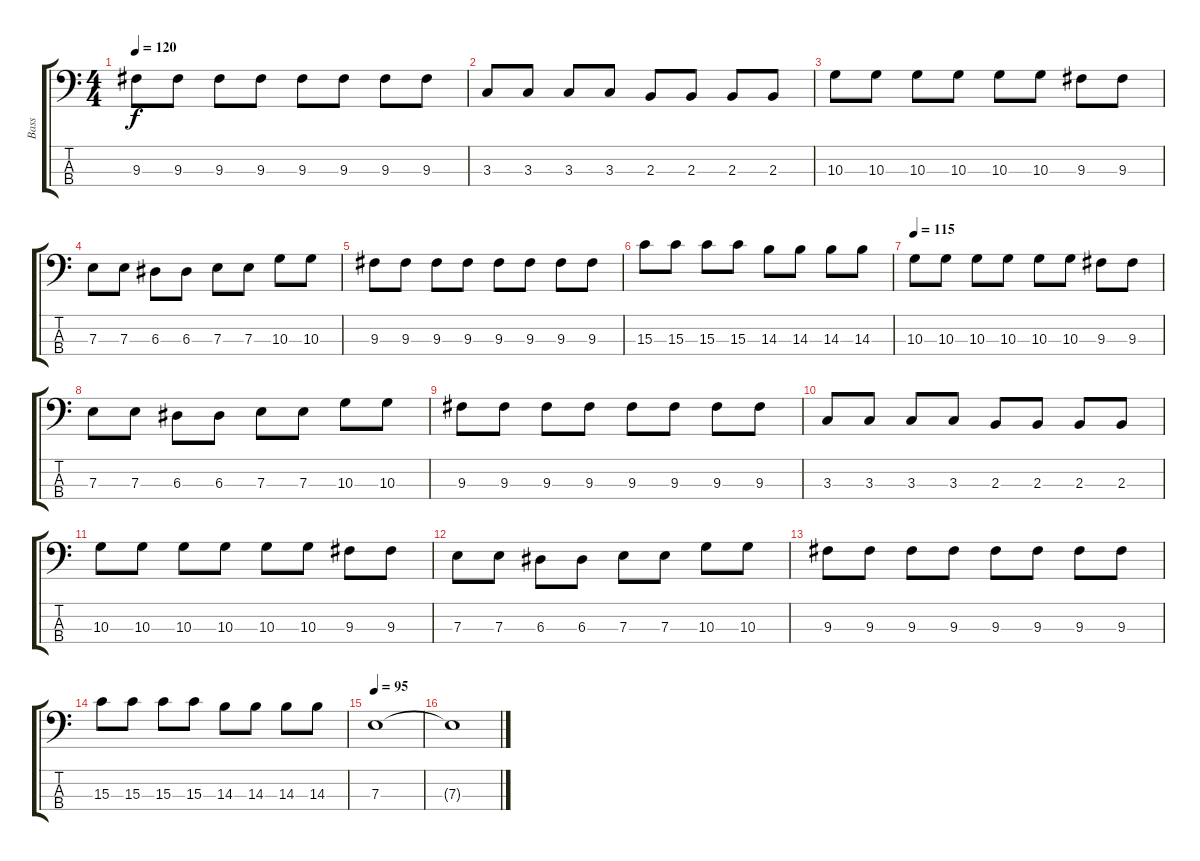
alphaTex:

\track ("Bass" "Bass") {instrument electricbasspick}
\staff {score tabs}
\tuning (G2 D2 A1 E1) {hide}
\ts (4 4)
\tempo 120
\clef f4
\ks c
9.3.8{dy f} 9.3.8 9.3.8 9.3.8 9.3.8 9.3.8 9.3.8 9.3.8 |
3.3.8 3.3.8 3.3.8 3.3.8 2.3.8 2.3.8 2.3.8 2.3.8 |
10.3.8 10.3.8 10.3.8 10.3.8 10.3.8 10.3.8 9.3.8 9.3.8 |
7.3.8 7.3.8 6.3.8 6.3.8 7.3.8 7.3.8 10.3.8 10.3.8 |
9.3.8 9.3.8 9.3.8 9.3.8 9.3.8 9.3.8 9.3.8 9.3.8 |
15.3.8 15.3.8 15.3.8 15.3.8 14.3.8 14.3.8 14.3.8 14.3.8 |
\tempo 115
10.3.8 10.3.8 10.3.8 10.3.8 10.3.8 10.3.8 9.3.8 9.3.8 |
7.3.8 7.3.8 6.3.8 6.3.8 7.3.8 7.3.8 10.3.8 10.3.8 |
9.3.8 9.3.8 9.3.8 9.3.8 9.3.8 9.3.8 9.3.8 9.3.8 |
3.3.8 3.3.8 3.3.8 3.3.8 2.3.8 2.3.8 2.3.8 2.3.8 |
10.3.8 10.3.8 10.3.8 10.3.8 10.3.8 10.3.8 9.3.8 9.3.8 |
7.3.8 7.3.8 6.3.8 6.3.8 7.3.8 7.3.8 10.3.8 10.3.8 |
9.3.8 9.3.8 9.3.8 9.3.8 9.3.8 9.3.8 9.3.8 9.3.8 |
15.3.8 15.3.8 15.3.8 15.3.8 14.3.8 14.3.8 14.3.8 14.3.8 |
\tempo 95
7.3.1 |
7.3{t}.1
